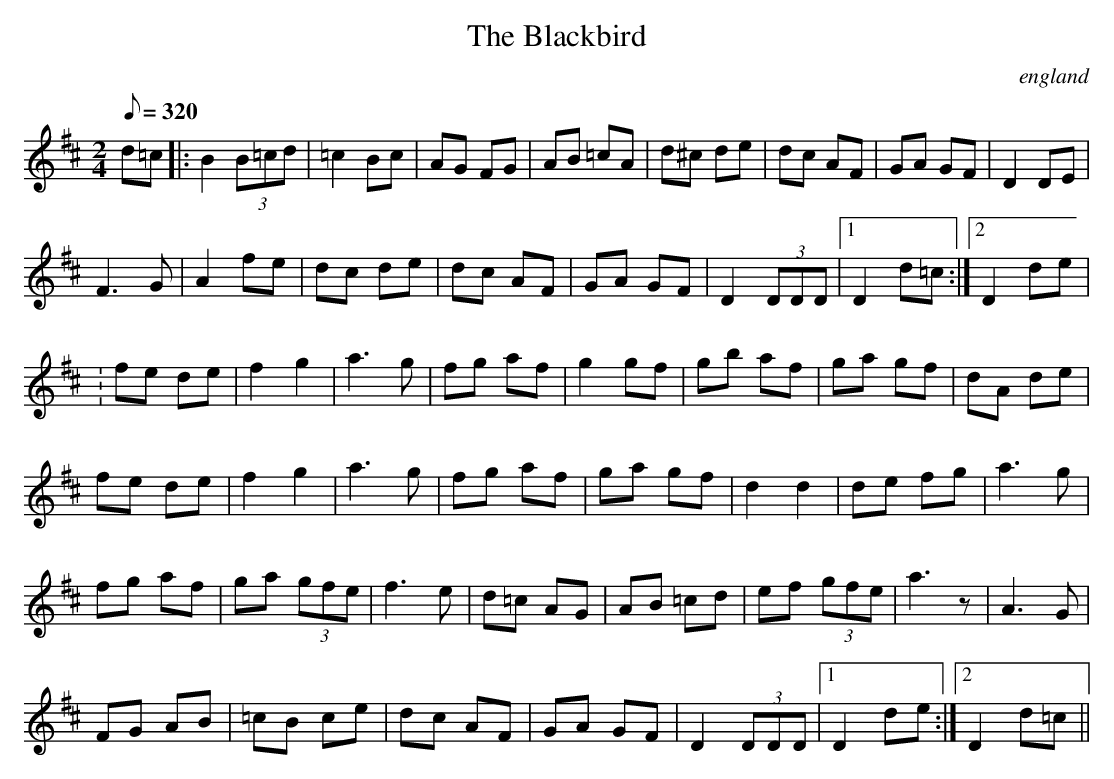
X:1
T:Blackbird, The
O:england
M:2/4
L:1/8
Q:320
K:D
d=c|:B2 (3B=cd|=c2 Bc|AG FG|AB =cA|d^c de|dc AF|GA GF|D2 DE|
F3 G|A2 fe|dc de|dc AF|GA GF|D2 (3DDD|1D2 d=c:|2D2 de|
:fe de|f2g2|a3g|fg af|g2 gf|gb af|ga gf|dA de|
fe de|f2g2|a3g|fg af|ga gf|d2d2|de fg|a3g|
fg af|ga (3gfe|f3e|d=c AG|AB =cd|ef (3gfe|a3z|A3G|
FG AB|=cB ce|dc AF|GA GF|D2 (3DDD|1D2de:|2D2d=c||
